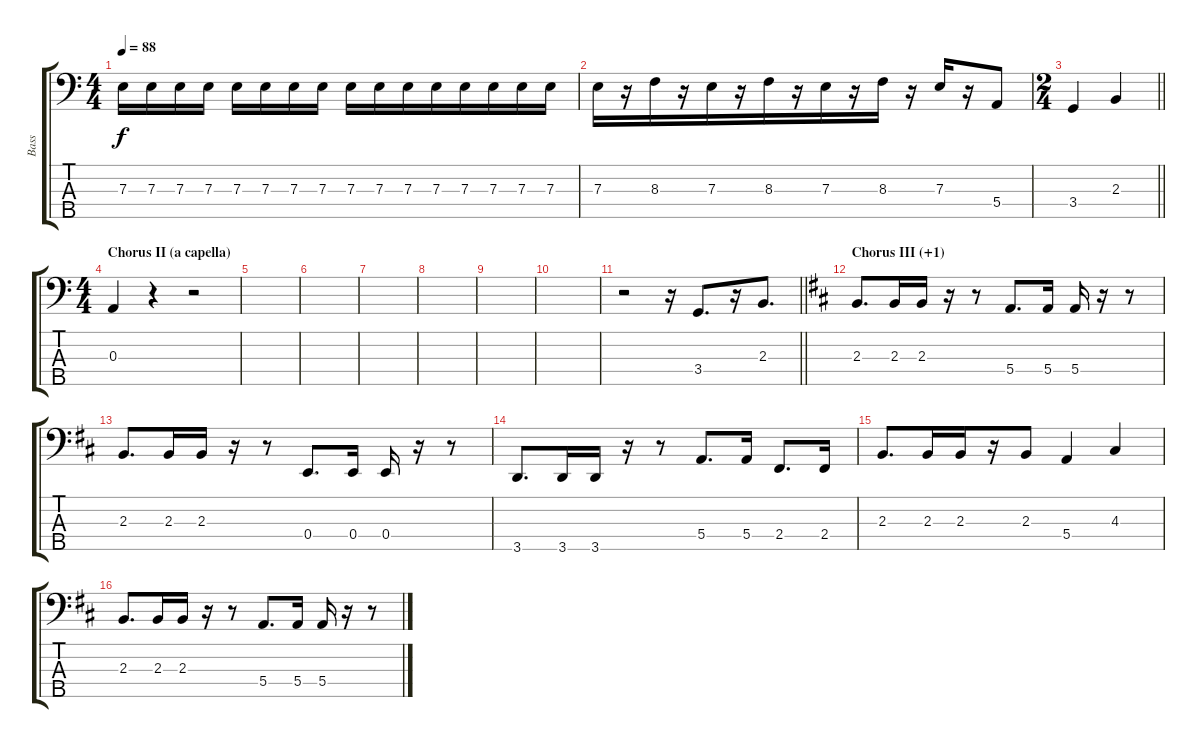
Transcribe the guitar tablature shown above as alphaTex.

\track ("Bass" "Bass") {instrument electricbasspick}
\staff {score tabs}
\tuning (G2 D2 A1 E1 B0) {hide}
\ts (4 4)
\tempo 88
\clef f4
\ks aminor
7.3.16{dy f} 7.3.16{beam merge} 7.3.16 7.3.16 7.3.16 7.3.16 7.3.16{beam merge} 7.3.16 7.3.16{beam merge} 7.3.16 7.3.16 7.3.16{beam merge} 7.3.16{beam merge} 7.3.16{beam merge} 7.3.16{beam merge} 7.3.16 |
7.3.16 r.16{beam merge} 8.3.16{beam merge} r.16 7.3.16 r.16{beam merge} 8.3.16{beam merge} r.16 7.3.16 r.16{beam merge} 8.3.16 r.16 7.3.16{beam merge} r.16{beam merge} 5.4.8 |
\ts (2 4)
\barLineRight lightlight
3.4.4{beam merge} 2.3.4 |
\ts (4 4)
\section ("" "Chorus II (a capella)")
0.3.4 r.4{beam merge} r.2 |
|
|
|
|
|
|
\barLineRight lightlight
r.2 r.16 3.4.8{d beam merge} r.16 2.3.8{d} |
\section ("" "Chorus III (+1)")
\ks bminor
2.3.8{d beam merge} 2.3.16{beam merge} 2.3.16 r.16 r.8 5.4.8{d beam merge} 5.4.16 5.4.16 r.16 r.8 |
2.3.8{d beam merge} 2.3.16{beam merge} 2.3.16 r.16 r.8 0.4.8{d beam merge} 0.4.16 0.4.16 r.16 r.8 |
3.5.8{d beam merge} 3.5.16{beam merge} 3.5.16 r.16 r.8 5.4.8{d} 5.4.16 2.4.8{d beam merge} 2.4.16 |
2.3.8{d beam merge} 2.3.16{beam merge} 2.3.16 r.16 2.3.8 5.4.4 4.3.4 |
2.3.8{d beam merge} 2.3.16{beam merge} 2.3.16 r.16 r.8 5.4.8{d beam merge} 5.4.16 5.4.16 r.16 r.8
